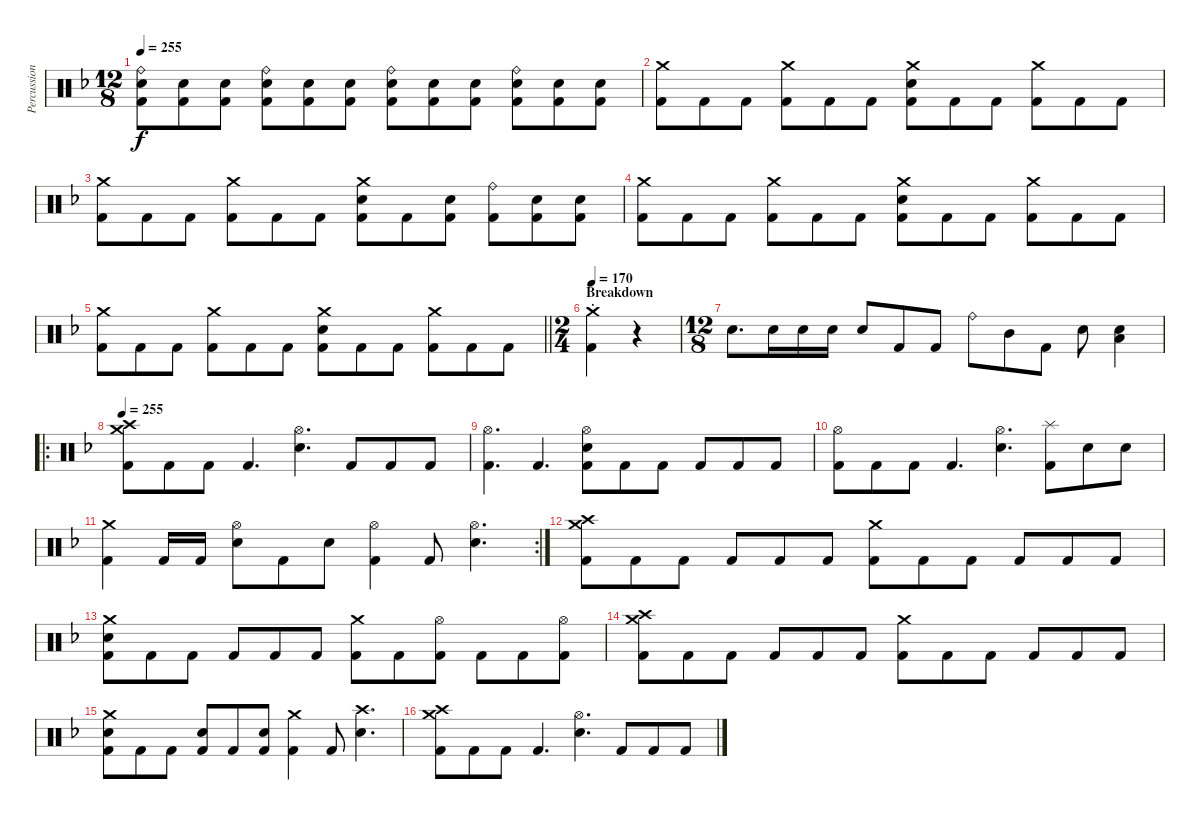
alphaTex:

\track ("Percussion" "Percussion") {instrument percussion}
\staff {score}
\articulation defaults
\ts (12 8)
\tempo 255
\clef neutral
\ks dminor
("Ride (bell)" "Electric Snare (hit)" "Kick (hit) 2").8{dy f} ("Electric Snare (hit)" "Kick (hit) 2").8 ("Electric Snare (hit)" "Kick (hit) 2").8 ("Ride (bell)" "Electric Snare (hit)" "Kick (hit) 2").8 ("Electric Snare (hit)" "Kick (hit) 2").8 ("Electric Snare (hit)" "Kick (hit) 2").8 ("Ride (bell)" "Electric Snare (hit)" "Kick (hit) 2").8 ("Electric Snare (hit)" "Kick (hit) 2").8 ("Electric Snare (hit)" "Kick (hit) 2").8 ("Ride (bell)" "Electric Snare (hit)" "Kick (hit) 2").8 ("Electric Snare (hit)" "Kick (hit) 2").8 ("Electric Snare (hit)" "Kick (hit) 2").8 |
("Crash medium (hit)" "Kick (hit) 2").8 "Kick (hit) 2".8 "Kick (hit) 2".8 ("Crash medium (hit)" "Kick (hit) 2").8 "Kick (hit) 2".8 "Kick (hit) 2".8 ("Crash medium (hit)" "Electric Snare (hit)" "Kick (hit) 2").8 "Kick (hit) 2".8 "Kick (hit) 2".8 ("Crash medium (hit)" "Kick (hit) 2").8 "Kick (hit) 2".8 "Kick (hit) 2".8 |
("Crash medium (hit)" "Kick (hit) 2").8 "Kick (hit) 2".8 "Kick (hit) 2".8 ("Crash medium (hit)" "Kick (hit) 2").8 "Kick (hit) 2".8 "Kick (hit) 2".8 ("Crash medium (hit)" "Electric Snare (hit)" "Kick (hit) 2").8 "Kick (hit) 2".8 ("Electric Snare (hit)" "Kick (hit) 2").8 ("Ride (bell)" "Kick (hit) 2").8 ("Electric Snare (hit)" "Kick (hit) 2").8 ("Electric Snare (hit)" "Kick (hit) 2").8 |
("Crash medium (hit)" "Kick (hit) 2").8 "Kick (hit) 2".8 "Kick (hit) 2".8 ("Crash medium (hit)" "Kick (hit) 2").8 "Kick (hit) 2".8 "Kick (hit) 2".8 ("Crash medium (hit)" "Electric Snare (hit)" "Kick (hit) 2").8 "Kick (hit) 2".8 "Kick (hit) 2".8 ("Crash medium (hit)" "Kick (hit) 2").8 "Kick (hit) 2".8 "Kick (hit) 2".8 |
\barLineRight lightlight
("Crash medium (hit)" "Kick (hit) 2").8 "Kick (hit) 2".8 "Kick (hit) 2".8 ("Crash medium (hit)" "Kick (hit) 2").8 "Kick (hit) 2".8 "Kick (hit) 2".8 ("Crash medium (hit)" "Electric Snare (hit)" "Kick (hit) 2").8 "Kick (hit) 2".8 "Kick (hit) 2".8 ("Crash medium (hit)" "Kick (hit) 2").8 "Kick (hit) 2".8 "Kick (hit) 2".8 |
\ts (2 4)
\section ("" "Breakdown")
\tempo 170
("Crash medium (hit)"{st} "Kick (hit) 2").4 r.4{volume 0} |
\ts (12 8)
"Electric Snare (hit)".8{d volume 14} "Electric Snare (hit)".16 "Electric Snare (hit)".16 "Electric Snare (hit)".16 "Electric Snare (hit)".8 "Kick (hit) 2".8 "Kick (hit) 2".8 "Ride (bell)".8 "Mid Tom (hit)".8 "Kick (hit) 2".8 "Electric Snare (hit)".8 ("Electric Snare (hit)" "Low Floor Tom (hit)").4 |
\ro
\tempo 255
("Crash medium (hit)" "Crash high (hit)" "Kick (hit) 2").8 "Kick (hit) 2".8 "Kick (hit) 2".8 "Kick (hit) 2".4{d} ("Hi-Hat (open)" "Electric Snare (hit)").4{d} "Kick (hit) 2".8 "Kick (hit) 2".8 "Kick (hit) 2".8 |
("Hi-Hat (open)" "Kick (hit) 2").4{d} "Kick (hit) 2".4{d} ("Hi-Hat (open)" "Electric Snare (hit)" "Kick (hit) 2").8 "Kick (hit) 2".8 "Kick (hit) 2".8 "Kick (hit) 2".8 "Kick (hit) 2".8 "Kick (hit) 2".8 |
("Hi-Hat (open)" "Kick (hit) 2").8 "Kick (hit) 2".8 "Kick (hit) 2".8 "Kick (hit) 2".4{d} ("Hi-Hat (open)" "Electric Snare (hit)").4{d} ("Splash (hit)" "Kick (hit) 2").8 "Electric Snare (hit)".8 "Electric Snare (hit)".8 |
\rc 2
("Crash medium (hit)" "Kick (hit) 2").4 "Kick (hit) 2".16 "Kick (hit) 2".16 ("Hi-Hat (open)" "Electric Snare (hit)").8 "Kick (hit) 2".8 "Electric Snare (hit)".8 ("Hi-Hat (open)" "Kick (hit) 2").4 "Kick (hit) 2".8 ("Hi-Hat (open)" "Electric Snare (hit)").4{d} |
("Crash medium (hit)" "Crash high (hit)" "Kick (hit) 2").8 "Kick (hit) 2".8 "Kick (hit) 2".8 "Kick (hit) 2".8 "Kick (hit) 2".8 "Kick (hit) 2".8 ("Crash medium (hit)" "Kick (hit) 2").8 "Kick (hit) 2".8 "Kick (hit) 2".8 "Kick (hit) 2".8 "Kick (hit) 2".8 "Kick (hit) 2".8 |
("Crash medium (hit)" "Electric Snare (hit)" "Kick (hit) 2").8 "Kick (hit) 2".8 "Kick (hit) 2".8 "Kick (hit) 2".8 "Kick (hit) 2".8 "Kick (hit) 2".8 ("Crash medium (hit)" "Kick (hit) 2").8 "Kick (hit) 2".8 ("Hi-Hat (open)" "Kick (hit) 2").8 "Kick (hit) 2".8 "Kick (hit) 2".8 ("Hi-Hat (open)" "Kick (hit) 2").8 |
("Crash medium (hit)" "Crash high (hit)" "Kick (hit) 2").8 "Kick (hit) 2".8 "Kick (hit) 2".8 "Kick (hit) 2".8 "Kick (hit) 2".8 "Kick (hit) 2".8 ("Crash medium (hit)" "Kick (hit) 2").8 "Kick (hit) 2".8 "Kick (hit) 2".8 "Kick (hit) 2".8 "Kick (hit) 2".8 "Kick (hit) 2".8 |
("Crash medium (hit)" "Electric Snare (hit)" "Kick (hit) 2").8 "Kick (hit) 2".8 "Kick (hit) 2".8 ("Electric Snare (hit)" "Kick (hit) 2").8 "Kick (hit) 2".8 ("Electric Snare (hit)" "Kick (hit) 2").8 ("Crash medium (hit)" "Kick (hit) 2").4 "Kick (hit) 2".8 ("Crash high (hit)" "Electric Snare (hit)").4{d} |
("Crash medium (hit)" "Crash high (hit)" "Kick (hit) 2").8 "Kick (hit) 2".8 "Kick (hit) 2".8 "Kick (hit) 2".4{d} ("Hi-Hat (open)" "Electric Snare (hit)").4{d} "Kick (hit) 2".8 "Kick (hit) 2".8 "Kick (hit) 2".8
